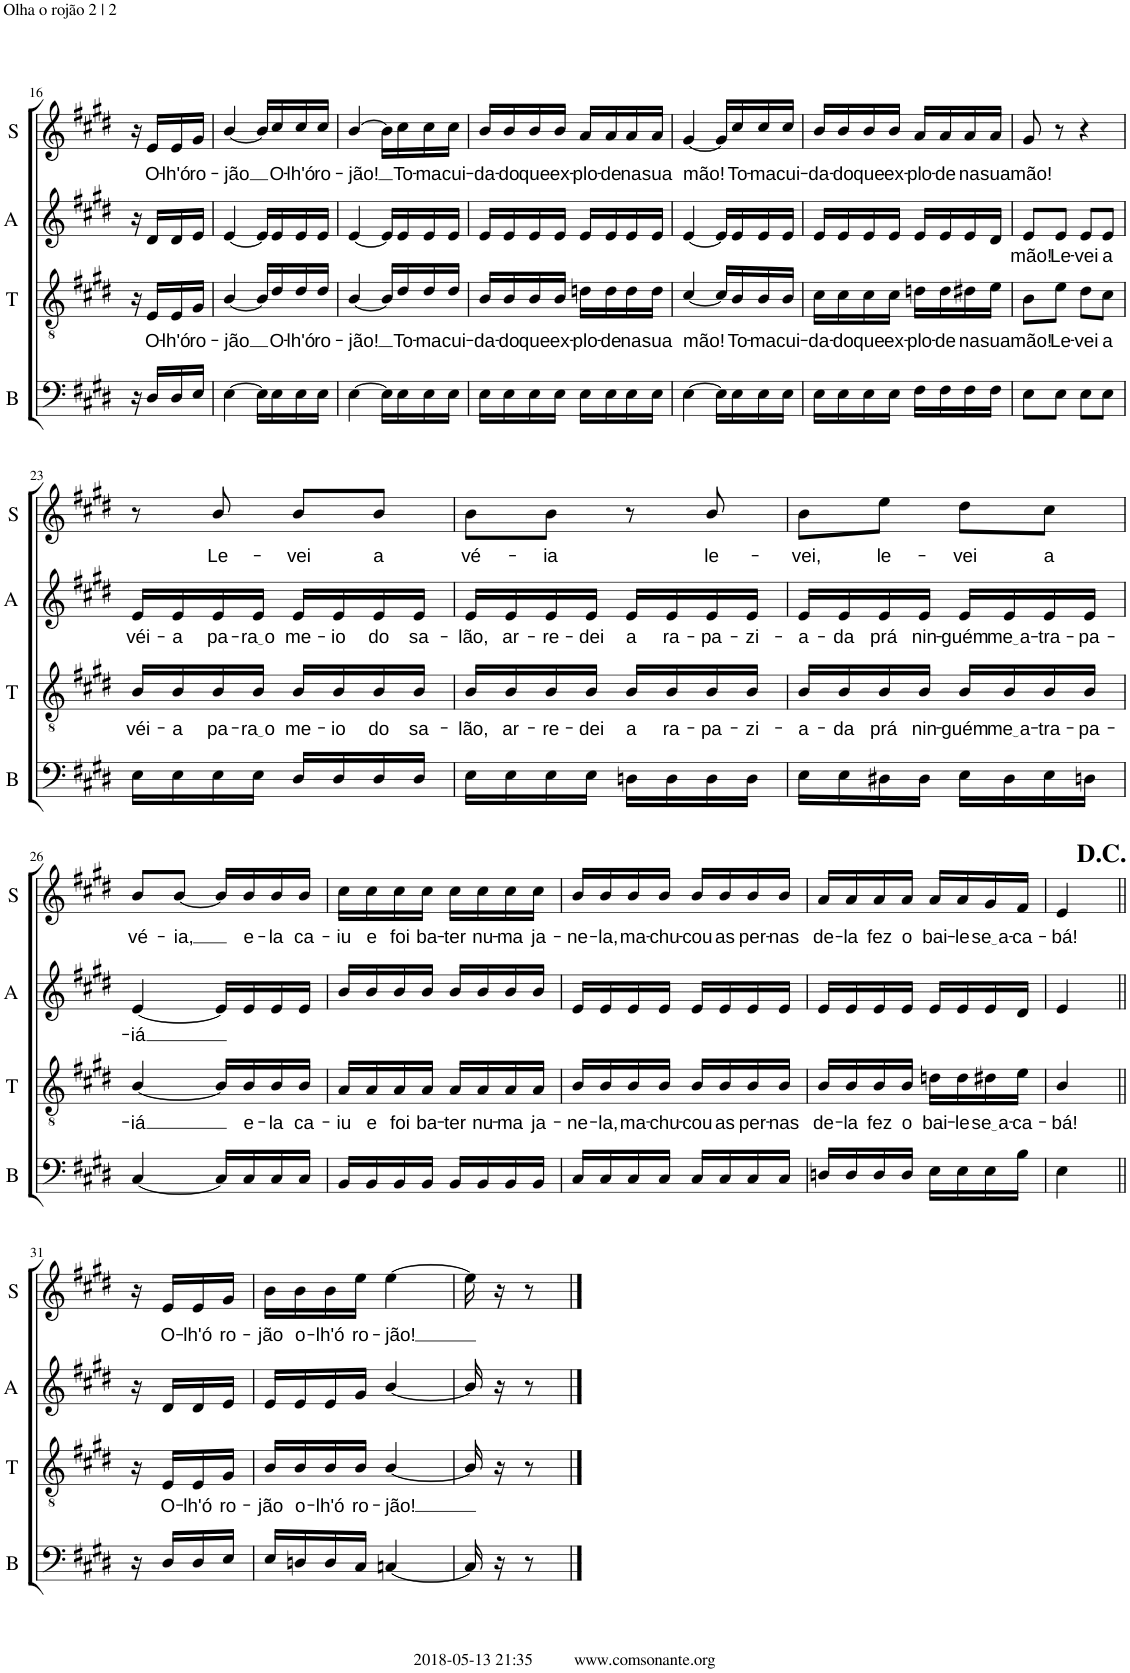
**kern	**kern	**text	**kern	**text	**kern	**text
*part4	*part3	*part3	*part2	*part2	*part1	*part1
*staff4	*staff3	*staff3	*staff2	*staff2	*staff1	*staff1
*I"B	*I"T	*	*I"A	*	*I"S	*
*I'B	*I'T	*	*I'A	*	*I'S	*
!!LO:PB:g=z
*clefF4	*clefGv2	*	*clefG2	*	*clefG2	*
*	*Trd7c12	*	*	*	*	*
*k[f#c#g#d#]	*k[f#c#g#d#]	*	*k[f#c#g#d#]	*	*k[f#c#g#d#]	*
*M2/4	*M2/4	*	*M2/4	*	*M2/4	*
=16	=16	=16	=16	=16	=16	=16
16r	16r	.	16r	.	16r	.
!	!	!LO:LY:b	!	!	!	!LO:LY:b
16D#/LL	16E/LL	O-	16d#/LL	.	16e/LL	O-
!	!	!LO:LY:b	!	!	!	!LO:LY:b
16D#/	16E/	-lh'ó	16d#/	.	16e/	-lh'ó
!	!	!LO:LY:b	!	!	!	!LO:LY:b
16E/JJ	16G#/JJ	ro-	16e/JJ	.	16g#/JJ	ro-
=17	=17	=17	=17	=17	=17	=17
!	!	!LO:LY:b	!	!	!	!LO:LY:b
[4E\	[4B/	-jão	[4e/	.	[4b/	-jão
16E\LL]	16B/LL]	.	16e/LL]	.	16b/LL]	.
!	!	!LO:LY:b	!	!	!	!LO:LY:b
16E\	16d#/	O-	16e/	.	16cc#/	O-
!	!	!LO:LY:b	!	!	!	!LO:LY:b
16E\	16d#/	-lh'ó	16e/	.	16cc#/	-lh'ó
!	!	!LO:LY:b	!	!	!	!LO:LY:b
16E\JJ	16d#/JJ	ro-	16e/JJ	.	16cc#/JJ	ro-
=18	=18	=18	=18	=18	=18	=18
!	!	!LO:LY:b	!	!	!	!LO:LY:b
[4E\	[4B/	-jão!	[4e/	.	[4b/	-jão!
16E\LL]	16B/LL]	.	16e/LL]	.	16b\LL]	.
!	!	!LO:LY:b	!	!	!	!LO:LY:b
16E\	16d#/	To-	16e/	.	16cc#\	To-
!	!	!LO:LY:b	!	!	!	!LO:LY:b
16E\	16d#/	-ma	16e/	.	16cc#\	-ma
!	!	!LO:LY:b	!	!	!	!LO:LY:b
16E\JJ	16d#/JJ	cui-	16e/JJ	.	16cc#\JJ	cui-
=19	=19	=19	=19	=19	=19	=19
!	!	!LO:LY:b	!	!	!	!LO:LY:b
16E\LL	16B/LL	-da-	16e/LL	.	16b/LL	-da-
!	!	!LO:LY:b	!	!	!	!LO:LY:b
16E\	16B/	-do	16e/	.	16b/	-do
!	!	!LO:LY:b	!	!	!	!LO:LY:b
16E\	16B/	que	16e/	.	16b/	que
!	!	!LO:LY:b	!	!	!	!LO:LY:b
16E\JJ	16B/JJ	ex-	16e/JJ	.	16b/JJ	ex-
!	!	!LO:LY:b	!	!	!	!LO:LY:b
16E\LL	16dn\LL	-plo-	16e/LL	.	16a/LL	-plo-
!	!	!LO:LY:b	!	!	!	!LO:LY:b
16E\	16d\	-de	16e/	.	16a/	-de
!	!	!LO:LY:b	!	!	!	!LO:LY:b
16E\	16d\	na	16e/	.	16a/	na
!	!	!LO:LY:b	!	!	!	!LO:LY:b
16E\JJ	16d\JJ	sua	16e/JJ	.	16a/JJ	sua
=20	=20	=20	=20	=20	=20	=20
!	!	!LO:LY:b	!	!	!	!LO:LY:b
[4E\	[4c#/	mão!	[4e/	.	[4g#/	mão!
16E\LL]	16c#/LL]	.	16e/LL]	.	16g#/LL]	.
!	!	!LO:LY:b	!	!	!	!LO:LY:b
16E\	16B/	To-	16e/	.	16cc#/	To-
!	!	!LO:LY:b	!	!	!	!LO:LY:b
16E\	16B/	-ma	16e/	.	16cc#/	-ma
!	!	!LO:LY:b	!	!	!	!LO:LY:b
16E\JJ	16B/JJ	cui-	16e/JJ	.	16cc#/JJ	cui-
=21	=21	=21	=21	=21	=21	=21
!	!	!LO:LY:b	!	!	!	!LO:LY:b
16E\LL	16c#\LL	-da-	16e/LL	.	16b/LL	-da-
!	!	!LO:LY:b	!	!	!	!LO:LY:b
16E\	16c#\	-do	16e/	.	16b/	-do
!	!	!LO:LY:b	!	!	!	!LO:LY:b
16E\	16c#\	que	16e/	.	16b/	que
!	!	!LO:LY:b	!	!	!	!LO:LY:b
16E\JJ	16c#\JJ	ex-	16e/JJ	.	16b/JJ	ex-
!	!	!LO:LY:b	!	!	!	!LO:LY:b
16F#\LL	16dn\LL	-plo-	16e/LL	.	16a/LL	-plo-
!	!	!LO:LY:b	!	!	!	!LO:LY:b
16F#\	16d\	-de	16e/	.	16a/	-de
!	!	!LO:LY:b	!	!	!	!LO:LY:b
16F#\	16d#X\	na	16e/	.	16a/	na
!	!	!LO:LY:b	!	!	!	!LO:LY:b
16F#\JJ	16e\JJ	sua	16d#/JJ	.	16a/JJ	sua
=22	=22	=22	=22	=22	=22	=22
!	!	!LO:LY:b	!	!LO:LY:b	!	!LO:LY:b
8E\L	8B\L	mão!	8e/L	mão!	8g#/	mão!
!	!	!LO:LY:b	!	!LO:LY:b	!	!
8E\J	8e\J	Le-	8e/J	Le-	8r	.
!	!	!LO:LY:b	!	!LO:LY:b	!	!
8E\L	8d#\L	-vei	8e/L	-vei	4r	.
!	!	!LO:LY:b	!	!LO:LY:b	!	!
8E\J	8c#\J	a	8e/J	a	.	.
!!LO:LB:g=z
=23	=23	=23	=23	=23	=23	=23
!	!	!LO:LY:b	!	!LO:LY:b	!	!
16E\LL	16B/LL	véi-	16e/LL	véi-	8r	.
!	!	!LO:LY:b	!	!LO:LY:b	!	!
16E\	16B/	-a	16e/	-a	.	.
!	!	!LO:LY:b	!	!LO:LY:b	!	!LO:LY:b
16E\	16B/	pa-	16e/	pa-	8b/	Le-
!	!	!LO:LY:b	!	!LO:LY:b	!	!
16E\JJ	16B/JJ	ra o	16e/JJ	ra o	.	.
!	!	!LO:LY:b	!	!LO:LY:b	!	!LO:LY:b
16D#/LL	16B/LL	me-	16e/LL	me-	8b/L	-vei
!	!	!LO:LY:b	!	!LO:LY:b	!	!
16D#/	16B/	-io	16e/	-io	.	.
!	!	!LO:LY:b	!	!LO:LY:b	!	!LO:LY:b
16D#/	16B/	do	16e/	do	8b/J	a
!	!	!LO:LY:b	!	!LO:LY:b	!	!
16D#/JJ	16B/JJ	sa-	16e/JJ	sa-	.	.
=24	=24	=24	=24	=24	=24	=24
!	!	!LO:LY:b	!	!LO:LY:b	!	!LO:LY:b
16E\LL	16B/LL	-lão,	16e/LL	-lão,	8b\L	vé-
!	!	!LO:LY:b	!	!LO:LY:b	!	!
16E\	16B/	ar-	16e/	ar-	.	.
!	!	!LO:LY:b	!	!LO:LY:b	!	!LO:LY:b
16E\	16B/	-re-	16e/	-re-	8b\J	-ia
!	!	!LO:LY:b	!	!LO:LY:b	!	!
16E\JJ	16B/JJ	-dei	16e/JJ	-dei	.	.
!	!	!LO:LY:b	!	!LO:LY:b	!	!
16Dn\LL	16B/LL	a	16e/LL	a	8r	.
!	!	!LO:LY:b	!	!LO:LY:b	!	!
16D\	16B/	ra-	16e/	ra-	.	.
!	!	!LO:LY:b	!	!LO:LY:b	!	!LO:LY:b
16D\	16B/	-pa-	16e/	-pa-	8b/	le-
!	!	!LO:LY:b	!	!LO:LY:b	!	!
16D\JJ	16B/JJ	-zi-	16e/JJ	-zi-	.	.
=25	=25	=25	=25	=25	=25	=25
!	!	!LO:LY:b	!	!LO:LY:b	!	!LO:LY:b
16E\LL	16B/LL	-a-	16e/LL	-a-	8b\L	-vei,
!	!	!LO:LY:b	!	!LO:LY:b	!	!
16E\	16B/	-da	16e/	-da	.	.
!	!	!LO:LY:b	!	!LO:LY:b	!	!LO:LY:b
16D#X\	16B/	prá	16e/	prá	8ee\J	le-
!	!	!LO:LY:b	!	!LO:LY:b	!	!
16D#\JJ	16B/JJ	nin-	16e/JJ	nin-	.	.
!	!	!LO:LY:b	!	!LO:LY:b	!	!LO:LY:b
16E\LL	16B/LL	-guém	16e/LL	-guém	8dd#\L	-vei
!	!	!LO:LY:b	!	!LO:LY:b	!	!
16D#\	16B/	me a	16e/	me a	.	.
!	!	!LO:LY:b	!	!LO:LY:b	!	!LO:LY:b
16E\	16B/	-tra-	16e/	-tra-	8cc#\J	a
!	!	!LO:LY:b	!	!LO:LY:b	!	!
16Dn\JJ	16B/JJ	-pa-	16e/JJ	-pa-	.	.
!!LO:LB:g=z
=26	=26	=26	=26	=26	=26	=26
!	!	!LO:LY:b	!	!LO:LY:b	!	!LO:LY:b
[4C#/	[4B/	-iá	[4e/	-iá	8b/L	vé-
!	!	!	!	!	!	!LO:LY:b
.	.	.	.	.	[8b/J	-ia,
16C#/LL]	16B/LL]	.	16e/LL]	.	16b/LL]	.
!	!	!LO:LY:b	!	!	!	!LO:LY:b
16C#/	16B/	e-	16e/	.	16b/	e-
!	!	!LO:LY:b	!	!	!	!LO:LY:b
16C#/	16B/	-la	16e/	.	16b/	-la
!	!	!LO:LY:b	!	!	!	!LO:LY:b
16C#/JJ	16B/JJ	ca-	16e/JJ	.	16b/JJ	ca-
=27	=27	=27	=27	=27	=27	=27
!	!	!LO:LY:b	!	!	!	!LO:LY:b
16BB/LL	16A/LL	-iu	16b/LL	.	16cc#\LL	-iu
!	!	!LO:LY:b	!	!	!	!LO:LY:b
16BB/	16A/	e	16b/	.	16cc#\	e
!	!	!LO:LY:b	!	!	!	!LO:LY:b
16BB/	16A/	foi	16b/	.	16cc#\	foi
!	!	!LO:LY:b	!	!	!	!LO:LY:b
16BB/JJ	16A/JJ	ba-	16b/JJ	.	16cc#\JJ	ba-
!	!	!LO:LY:b	!	!	!	!LO:LY:b
16BB/LL	16A/LL	-ter	16b/LL	.	16cc#\LL	-ter
!	!	!LO:LY:b	!	!	!	!LO:LY:b
16BB/	16A/	nu-	16b/	.	16cc#\	nu-
!	!	!LO:LY:b	!	!	!	!LO:LY:b
16BB/	16A/	-ma	16b/	.	16cc#\	-ma
!	!	!LO:LY:b	!	!	!	!LO:LY:b
16BB/JJ	16A/JJ	ja-	16b/JJ	.	16cc#\JJ	ja-
=28	=28	=28	=28	=28	=28	=28
!	!	!LO:LY:b	!	!	!	!LO:LY:b
16C#/LL	16B/LL	-ne-	16e/LL	.	16b/LL	-ne-
!	!	!LO:LY:b	!	!	!	!LO:LY:b
16C#/	16B/	-la,	16e/	.	16b/	-la,
!	!	!LO:LY:b	!	!	!	!LO:LY:b
16C#/	16B/	ma-	16e/	.	16b/	ma-
!	!	!LO:LY:b	!	!	!	!LO:LY:b
16C#/JJ	16B/JJ	-chu-	16e/JJ	.	16b/JJ	-chu-
!	!	!LO:LY:b	!	!	!	!LO:LY:b
16C#/LL	16B/LL	-cou	16e/LL	.	16b/LL	-cou
!	!	!LO:LY:b	!	!	!	!LO:LY:b
16C#/	16B/	as	16e/	.	16b/	as
!	!	!LO:LY:b	!	!	!	!LO:LY:b
16C#/	16B/	per-	16e/	.	16b/	per-
!	!	!LO:LY:b	!	!	!	!LO:LY:b
16C#/JJ	16B/JJ	-nas	16e/JJ	.	16b/JJ	-nas
=29	=29	=29	=29	=29	=29	=29
!	!	!LO:LY:b	!	!	!	!LO:LY:b
16Dn/LL	16B/LL	de-	16e/LL	.	16a/LL	de-
!	!	!LO:LY:b	!	!	!	!LO:LY:b
16D/	16B/	-la	16e/	.	16a/	-la
!	!	!LO:LY:b	!	!	!	!LO:LY:b
16D/	16B/	fez	16e/	.	16a/	fez
!	!	!LO:LY:b	!	!	!	!LO:LY:b
16D/JJ	16B/JJ	o	16e/JJ	.	16a/JJ	o
!	!	!LO:LY:b	!	!	!	!LO:LY:b
16E\LL	16dn\LL	bai-	16e/LL	.	16a/LL	bai-
!	!	!LO:LY:b	!	!	!	!LO:LY:b
16E\	16d\	-le	16e/	.	16a/	-le
!	!	!LO:LY:b	!	!	!	!LO:LY:b
16E\	16d#X\	se a	16e/	.	16g#/	se a
!	!	!LO:LY:b	!	!	!	!LO:LY:b
16B\JJ	16e\JJ	-ca-	16d#/JJ	.	16f#/JJ	-ca-
=30	=30	=30	=30	=30	=30	=30
!	!	!LO:LY:b	!	!	!	!LO:LY:b
4E\	4B/	-bá!	4e/	.	4e/	-bá!
!!LO:LB:g=z
=31||	=31||	=31||	=31||	=31||	=31||	=31||
16r	16r	.	16r	.	16r	.
!	!	!LO:LY:b	!	!	!	!LO:LY:b
16D#/LL	16E/LL	O-	16d#/LL	.	16e/LL	O-
!	!	!LO:LY:b	!	!	!	!LO:LY:b
16D#/	16E/	-lh'ó	16d#/	.	16e/	-lh'ó
!	!	!LO:LY:b	!	!	!	!LO:LY:b
16E/JJ	16G#/JJ	ro-	16e/JJ	.	16g#/JJ	ro-
=32	=32	=32	=32	=32	=32	=32
!	!	!LO:LY:b	!	!	!	!LO:LY:b
16E/LL	16B/LL	-jão	16e/LL	.	16b\LL	-jão
!	!	!LO:LY:b	!	!	!	!LO:LY:b
16Dn/	16B/	o-	16e/	.	16b\	o-
!	!	!LO:LY:b	!	!	!	!LO:LY:b
16D/	16B/	-lh'ó	16e/	.	16b\	-lh'ó
!	!	!LO:LY:b	!	!	!	!LO:LY:b
16C#/JJ	16B/JJ	ro-	16g#/JJ	.	16ee\JJ	ro-
!	!	!LO:LY:b	!	!	!	!LO:LY:b
[4Cn/	[4B/	-jão!	[4b/	.	[4ee\	-jão!
=33	=33	=33	=33	=33	=33	=33
16C/]	16B/]	.	16b/]	.	16ee\]	.
16r	16r	.	16r	.	16r	.
8r	8r	.	8r	.	8r	.
==	==	==	==	==	==	==
*-	*-	*-	*-	*-	*-	*-
